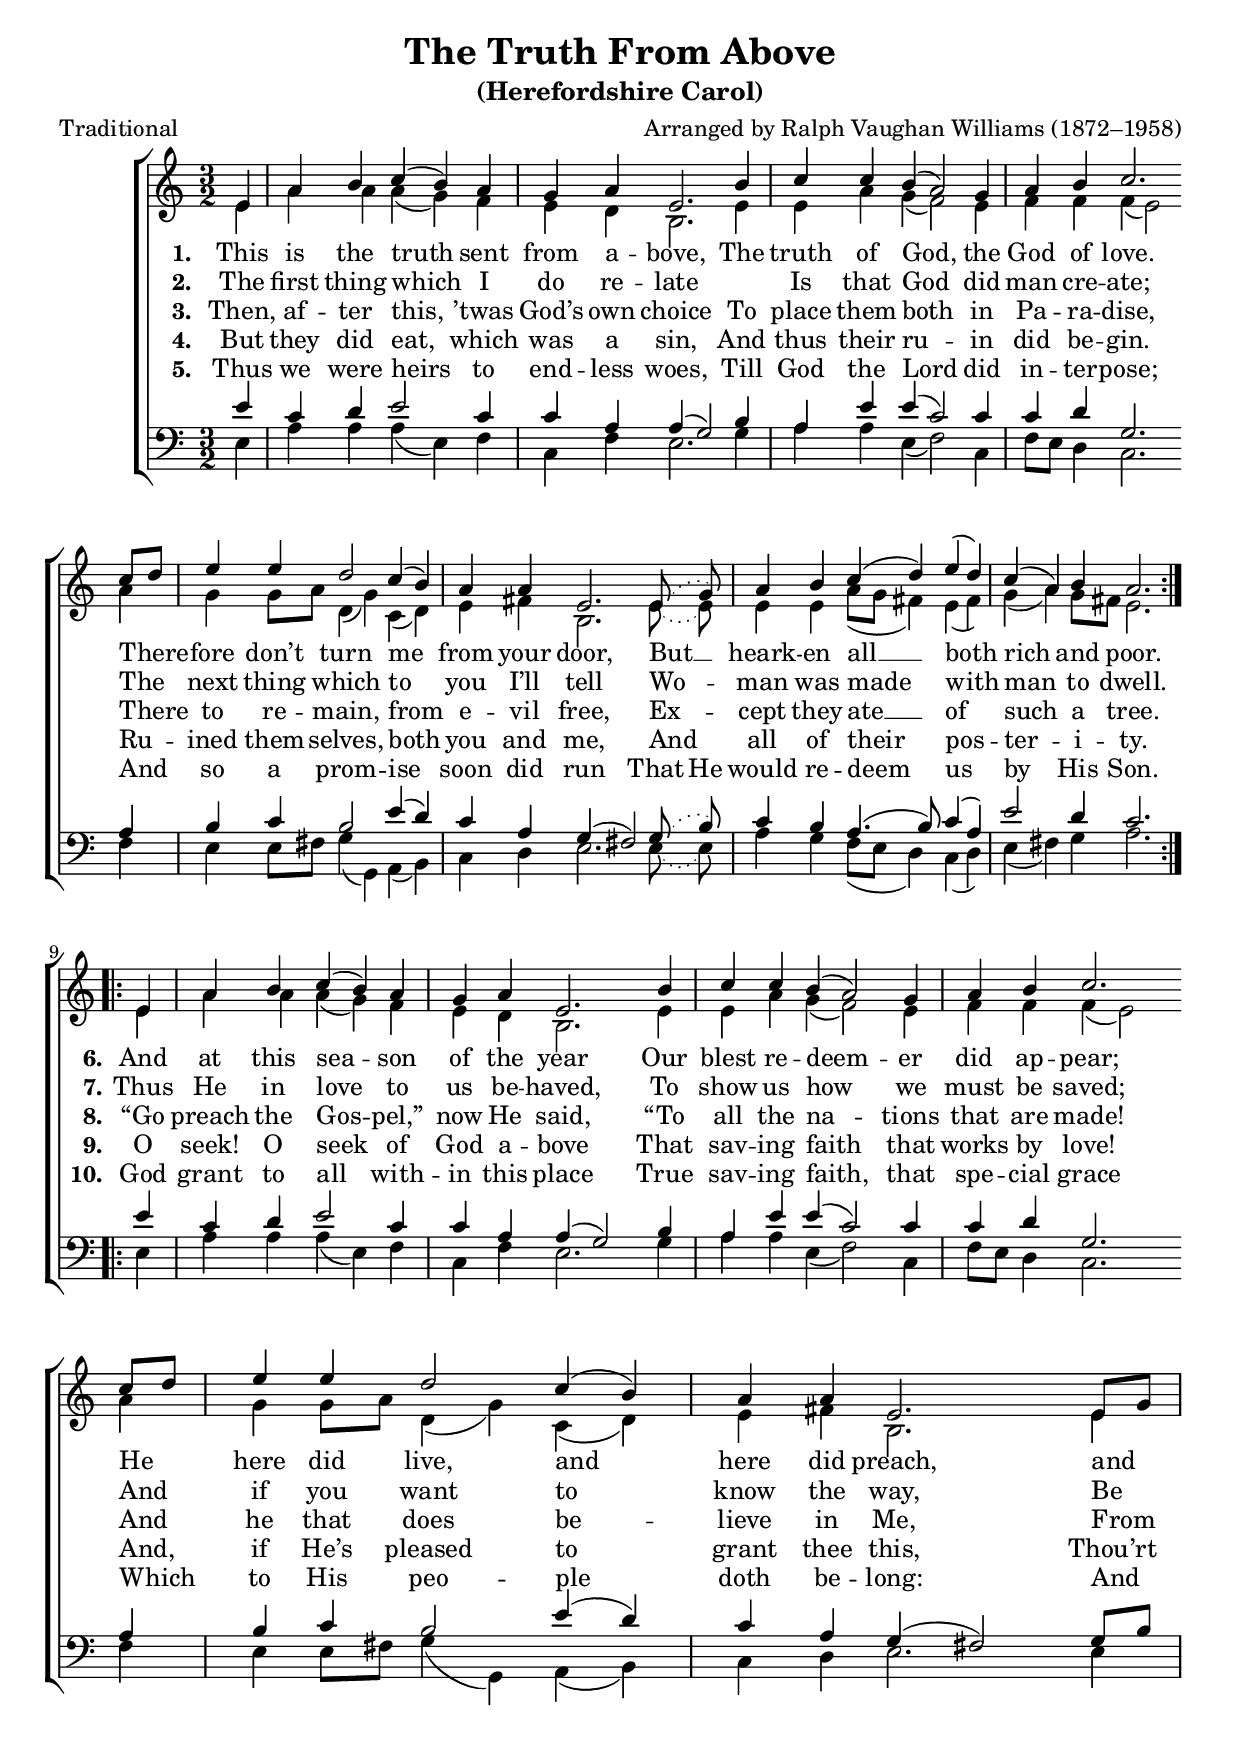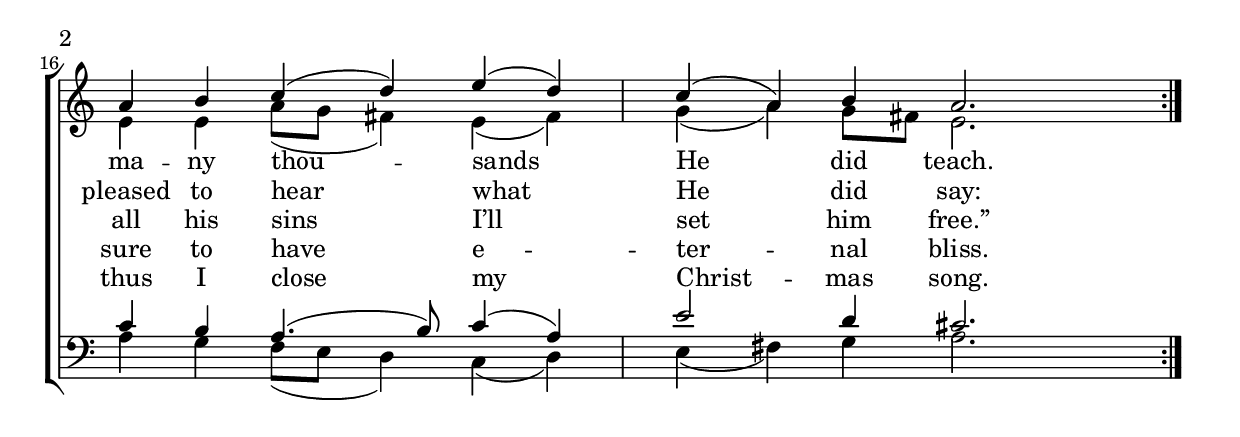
\version "2.14.2"
\include "util.ly"
\header {
  title = "The Truth From Above"
  subtitle = "(Herefordshire Carol)"
  poet = "Traditional"
  composer = "Arranged by Ralph Vaughan Williams (1872–1958)"
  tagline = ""
}

#(define ((compound-time one two num numtwo) grob)
   (grob-interpret-markup grob
                          (markup #:override '(baseline-skip . 0) #:number
                                  (#:line ((#:column (one num))
                                           (#:column (two numtwo)))))))
global = {
  \key c \major
  \autoBeamOff
  \time 3/2
}

sopMusic = \relative c' {
  \repeat volta 3 {
    \partial 4 e4 |
    \partial 4*5 a4 b c( b) a |
    \partial 2*3 g a e2. b'4 |
    
    \partial 2*3 c c b( a2) g4 |
    \partial 2*3 a b c2. \bar""\break c8[ d] |
    \partial 2*3 e4 e d2 c4( b) |
    
    \partial 2*3 \slurDotted a a e2. e8( g) |
    \slurSolid
    \partial 2*3 a4 b c( d) e( d) |
    \partial 2*3 c( a) b4 a2.
  }
  \break
  
  
  \repeat volta 2 {
    \partial 4 e4 |
    \partial 4*5 a4 b c( b) a |
    \partial 2*3 g a e2. b'4 |
    
    \partial 2*3 c c b( a2) g4 |
    \partial 2*3 a b c2. \bar""\break c8[ d] |
    \partial 2*3 e4 e d2 c4( b) |
    
    \partial 2*3 a a e2. e8[ g] |
    \partial 2*3 a4 b c( d) e( d) |
    \partial 2*3 c( a) b a2.
  }
}
sopWords = \lyricmode {
  
}

altoMusic = \relative c' {
  e4 |
  a4 a a( g) f |
  e d b2. e4 |
  
  e a g( f2) e4 |
  f f f( e2) a4 |
  g g8[ a] d,4( g) c,( d) |
  
  \slurDotted e fis b,2. e8( e) |
  \slurSolid e4 e a8([ g] fis4) e( fis) |
  g( a) g8[ fis] e2.
  
  
  
  e4 |
  a4 a a( g) f |
  e d b2. e4 |
  
  e a g( f2) e4 |
  f f f( e2) a4 |
  g g8[ a] d,4( g) c,( d) |
  
  e fis b,2. e4 |
  e4 e a8([ g] fis4) e( fis) |
  g( a) g8[ fis] e2.
}

altoWords = \lyricmode {
  \dropLyricsXI
  \set stanza = #"1. "
  This is the truth sent from a -- bove,
  The truth of God, the God of love.
  There -- fore don’t turn me from your door,
  But __ heark -- en all __ both rich and poor.
  
  \set stanza = #"6."
  And at this sea -- son of the year
  Our blest re -- deem -- er did ap -- pear;
  He here did live, and here did preach,
  and ma -- ny thou -- sands He did teach.
}
altoWordsII = \lyricmode {
  \dropLyricsXI
%\markup\italic
  \set stanza = #"2. "
  The first thing which I do re -- late
  \skip1
  Is that God did man cre -- ate;
  The next thing which to you I’ll tell
  Wo -- man was made with man to dwell.
  
  \set stanza = #"7."
  Thus He in love to us be -- haved,
  To show us how we must be saved;
  And if you want to know the way,
  Be pleased to hear what He did say:
}
altoWordsIII = \lyricmode {
  \dropLyricsXI
  \set stanza = #"3. "
  Then, af -- ter this, ’twas God’s own choice
  To place them both in Pa -- ra -- dise,
  There to re -- main, from e -- vil free,
  Ex -- cept they ate __ of such a tree.

  \set stanza = #"8."
  “Go preach the Gos -- pel,” now He said,
  “To all the na -- tions that are made!
  And he that does be -- lieve in Me,
  From all his sins I’ll set him free.”

}
altoWordsIV = \lyricmode {
  \dropLyricsXI
  \set stanza = #"4. "
  But they did eat, which was a sin,
  And thus their ru -- in did be -- gin.
  Ru -- ined them -- selves, both you and me,
  And all of their pos -- ter -- i -- ty.
  
  \set stanza = #"9."
  O seek! O seek of God a -- bove
  That sav -- ing faith that works by love!
  And, if He’s pleased to grant thee this,
  \set ignoreMelismata = ##t
  Thou -- ’rt
  \unset ignoreMelismata
  sure to have e -- ter -- nal bliss.
}
altoWordsV = \lyricmode {
  \dropLyricsXI
  \set stanza = #"5. "
  Thus we were heirs to end -- less woes,
  Till God the Lord did in -- ter -- pose;
  And so a prom -- ise soon did run
  \set ignoreMelismata = ##t
  That He
  \unset ignoreMelismata
  would re -- deem us by His Son.
  
  \set stanza = #"10."
  God grant to all with -- in this place
  True sav -- ing faith, that spe -- cial grace
  Which to His peo -- ple doth be -- long:
  And thus I close my Christ -- mas song.

}
altoWordsVI = \lyricmode {
  \set stanza = #"6. "
  \set ignoreMelismata = ##t
}
tenorMusic = \relative c' {
  e4 |
  c4 d e2 c4 |
  c a a( g2) b4 |
  
  a e' e( c2) c4 |
  c d g,2. a4 |
  b c b2 e4( d) |
  
  c a g( fis!2) \slurDotted g8( b) |
  \slurSolid c4 b a4.( b8) c4( a) |
  e'2 d4 c2.
  
  
  
  e4 |
  c4 d e2 c4 |
  c a a( g2) b4 |
  
  a e' e( c2) c4 |
  c d g,2. a4 |
  b c b2 e4( d) |
  
  c a g( fis!2) g8[ b] |
  c4 b a4.( b8) c4( a) |
  e'2 d4 cis2.
}
tenorWords = \lyricmode {
  
}

bassMusic = \relative c {
  e4 |
  a4 a a( e) f |
  c f e2. g4 |
  
  a4 a e( f2) c4 |
  f8[ e] d4 c2. f4 |
  e e8[ fis] g4( g,) a( b) |
  
  c4 d e2. \slurDotted e8( e) |
  a4 g \slurSolid f8([ e] d4) c( d) |
  e( fis) g a2.
  
  
  
  
  
  e4 |
  a4 a a( e) f |
  c f e2. g4 |
  
  a4 a e( f2) c4 |
  f8[ e] d4 c2. f4 |
  e e8[ fis] g4( g,) a( b) |
  
  c4 d e2. e4 |
  a4 g f8([ e] d4) c( d) |
  e( fis) g a2.
}
bassWords = \lyricmode {

}

pianoRH = \relative c' {
  
}
pianoLH = \relative c' {
  
}

\score {
  <<
   \new ChoirStaff <<
    \new Staff = women <<
      \new Voice = "sopranos" { \voiceOne << \global \sopMusic >> }
      \new Voice = "altos" { \voiceTwo << \global \altoMusic >> }
    >>
    \new Lyrics \with { alignAboveContext = #"women" \override VerticalAxisGroup #'nonstaff-relatedstaff-spacing = #'((basic-distance . 1))} \lyricsto "sopranos" \sopWords
    \new Lyrics = "altosVI"  \with { alignBelowContext = #"women" } \lyricsto "sopranos" \altoWordsVI
    \new Lyrics = "altosV"  \with { alignBelowContext = #"women" } \lyricsto "sopranos" \altoWordsV
    \new Lyrics = "altosIV"  \with { alignBelowContext = #"women" } \lyricsto "sopranos" \altoWordsIV
    \new Lyrics = "altosIII"  \with { alignBelowContext = #"women" } \lyricsto "sopranos" \altoWordsIII
    \new Lyrics = "altosII"  \with { alignBelowContext = #"women" } \lyricsto "sopranos" \altoWordsII
    \new Lyrics = "altos"  \with { alignBelowContext = #"women" \override VerticalAxisGroup #'nonstaff-relatedstaff-spacing = #'((padding . -1)) } \lyricsto "sopranos" \altoWords
   \new Staff = men <<
      \clef bass
      \new Voice = "tenors" { \voiceOne << \global \tenorMusic >> }
      \new Voice = "basses" { \voiceTwo << \global \bassMusic >> }
    >>
    \new Lyrics \with { alignAboveContext = #"men" \override VerticalAxisGroup #'nonstaff-relatedstaff-spacing = #'((basic-distance . 1)) } \lyricsto "tenors" \tenorWords
    \new Lyrics \with { alignBelowContext = #"men" \override VerticalAxisGroup #'nonstaff-relatedstaff-spacing = #'((basic-distance . 1)) } \lyricsto "basses" \bassWords
  >>
%    \new PianoStaff << \new Staff { \new Voice { \pianoRH } } \new Staff { \clef "bass" \pianoLH } >>
  >>
  \layout {
    \context {
      \Score
      \override SpacingSpanner #'base-shortest-duration = #(ly:make-moment 1 2)
      \override SpacingSpanner #'common-shortest-duration = #(ly:make-moment 1 2)
    }
  }
  \midi {
    \tempo 4 = 115
    \set Staff.midiInstrument = "flute"
  
    \context {
      \Voice
      \remove "Dynamic_performer"
    }
  }
}
